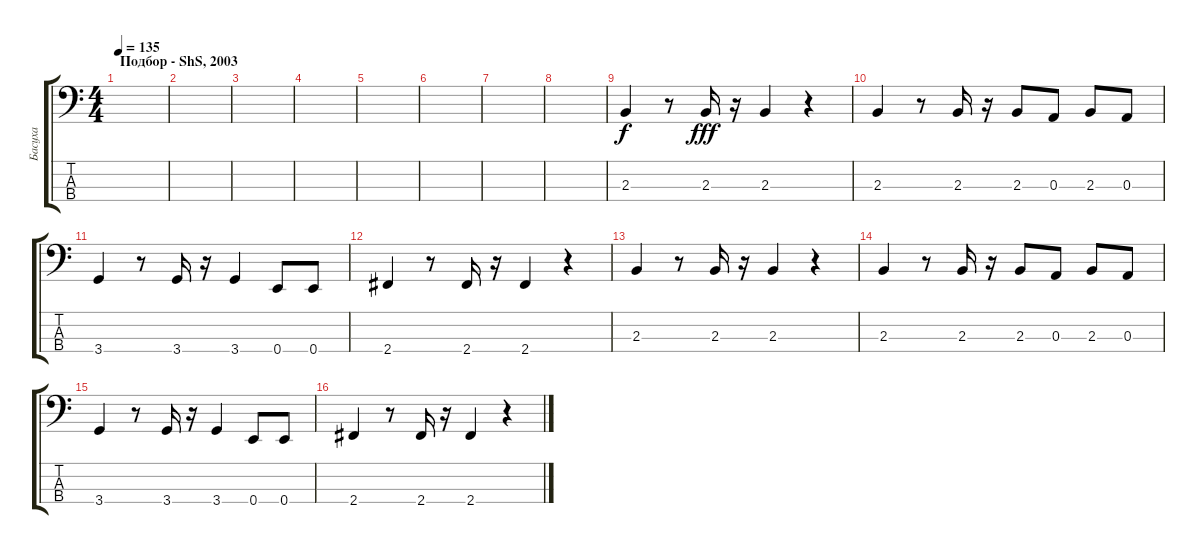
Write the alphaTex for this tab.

\track ("Басуха" "Басуха") {instrument electricbassfinger}
\staff {score tabs}
\tuning (G2 D2 A1 E1) {hide}
\ts (4 4)
\section ("" "Подбор - ShS, 2003")
\tempo 135
\clef f4
\ks c
|
|
|
|
|
|
|
|
2.3.4 r.8 2.3.16{dy fff} r.16 2.3.4 r.4 |
2.3.4 r.8 2.3.16 r.16 2.3.8 0.3.8 2.3.8 0.3.8 |
3.4.4 r.8 3.4.16 r.16 3.4.4 0.4.8 0.4.8 |
2.4.4 r.8 2.4.16 r.16 2.4.4 r.4 |
2.3.4 r.8 2.3.16 r.16 2.3.4 r.4 |
2.3.4 r.8 2.3.16 r.16 2.3.8 0.3.8 2.3.8 0.3.8 |
3.4.4 r.8 3.4.16 r.16 3.4.4 0.4.8 0.4.8 |
2.4.4 r.8 2.4.16 r.16 2.4.4 r.4
